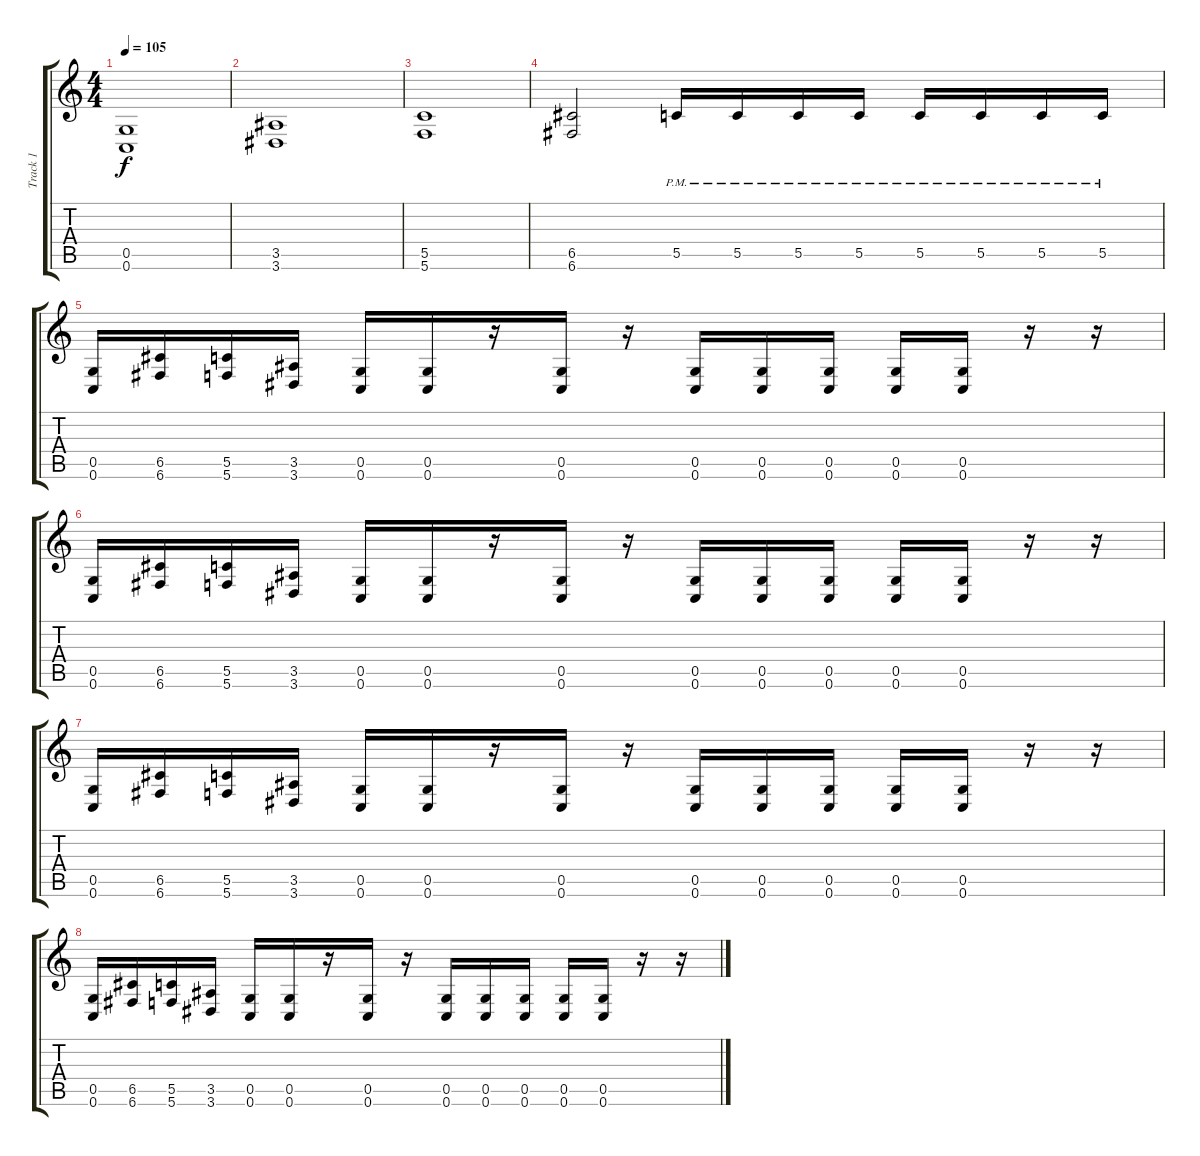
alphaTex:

\track ("Track 1" "Track 1") {instrument distortionguitar}
\staff {score tabs}
\tuning (D4 A3 F3 C3 G2 C2) {hide}
\ts (4 4)
\tempo 105
\clef g2
\ks c
(0.5 0.6).1{dy f} |
(3.5 3.6).1 |
(5.5 5.6).1 |
(6.5 6.6).2 5.5{pm}.16 5.5{pm}.16 5.5{pm}.16 5.5{pm}.16 5.5{pm}.16 5.5{pm}.16 5.5{pm}.16 5.5{pm}.16 |
(0.5 0.6).16 (6.5 6.6).16 (5.5 5.6).16 (3.5 3.6).16 (0.5 0.6).16 (0.5 0.6).16 r.16 (0.5 0.6).16 r.16 (0.5 0.6).16 (0.5 0.6).16 (0.5 0.6).16 (0.5 0.6).16 (0.5 0.6).16 r.16 r.16 |
(0.5 0.6).16 (6.5 6.6).16 (5.5 5.6).16 (3.5 3.6).16 (0.5 0.6).16 (0.5 0.6).16 r.16 (0.5 0.6).16 r.16 (0.5 0.6).16 (0.5 0.6).16 (0.5 0.6).16 (0.5 0.6).16 (0.5 0.6).16 r.16 r.16 |
(0.5 0.6).16 (6.5 6.6).16 (5.5 5.6).16 (3.5 3.6).16 (0.5 0.6).16 (0.5 0.6).16 r.16 (0.5 0.6).16 r.16 (0.5 0.6).16 (0.5 0.6).16 (0.5 0.6).16 (0.5 0.6).16 (0.5 0.6).16 r.16 r.16 |
(0.5 0.6).16 (6.5 6.6).16 (5.5 5.6).16 (3.5 3.6).16 (0.5 0.6).16 (0.5 0.6).16 r.16 (0.5 0.6).16 r.16 (0.5 0.6).16 (0.5 0.6).16 (0.5 0.6).16 (0.5 0.6).16 (0.5 0.6).16 r.16 r.16
